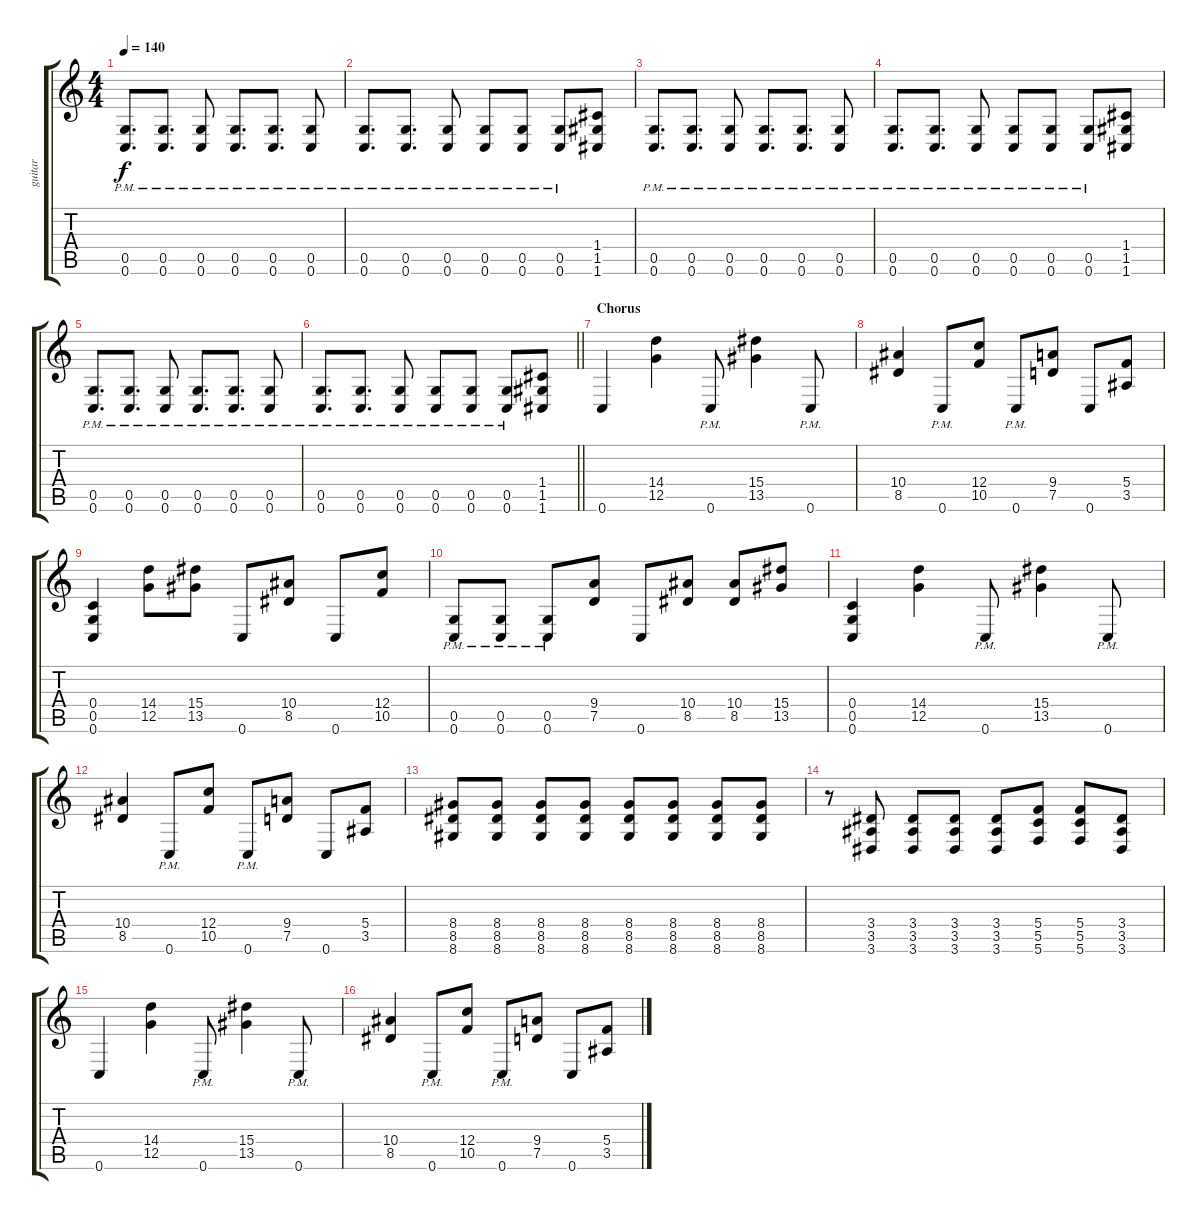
\track ("guitar" "guitar") {instrument distortionguitar}
\staff {score tabs}
\tuning (D4 A3 F3 C3 G2 C2) {hide}
\ts (4 4)
\tempo 140
\clef g2
\ks c
(0.5{pm} 0.6{pm}).8{d dy f} (0.5{pm} 0.6{pm}).8{d} (0.5{pm} 0.6{pm}).8 (0.5{pm} 0.6{pm}).8{d} (0.5{pm} 0.6{pm}).8{d} (0.5{pm} 0.6{pm}).8 |
(0.5{pm} 0.6{pm}).8{d} (0.5{pm} 0.6{pm}).8{d} (0.5{pm} 0.6{pm}).8 (0.5{pm} 0.6{pm}).8 (0.5{pm} 0.6{pm}).8 (0.5{pm} 0.6{pm}).8 (1.4 1.5 1.6).8 |
(0.5{pm} 0.6{pm}).8{d} (0.5{pm} 0.6{pm}).8{d} (0.5{pm} 0.6{pm}).8 (0.5{pm} 0.6{pm}).8{d} (0.5{pm} 0.6{pm}).8{d} (0.5{pm} 0.6{pm}).8 |
(0.5{pm} 0.6{pm}).8{d} (0.5{pm} 0.6{pm}).8{d} (0.5{pm} 0.6{pm}).8 (0.5{pm} 0.6{pm}).8 (0.5{pm} 0.6{pm}).8 (0.5{pm} 0.6{pm}).8 (1.4 1.5 1.6).8 |
(0.5{pm} 0.6{pm}).8{d} (0.5{pm} 0.6{pm}).8{d} (0.5{pm} 0.6{pm}).8 (0.5{pm} 0.6{pm}).8{d} (0.5{pm} 0.6{pm}).8{d} (0.5{pm} 0.6{pm}).8 |
\barLineRight lightlight
(0.5{pm} 0.6{pm}).8{d} (0.5{pm} 0.6{pm}).8{d} (0.5{pm} 0.6{pm}).8 (0.5{pm} 0.6{pm}).8 (0.5{pm} 0.6{pm}).8 (0.5{pm} 0.6{pm}).8 (1.4 1.5 1.6).8 |
\section ("" "Chorus")
0.6.4 (14.4 12.5).4 0.6{pm}.8 (15.4 13.5).4 0.6{pm}.8 |
(10.4 8.5).4 0.6{pm}.8 (12.4 10.5).8 0.6{pm}.8 (9.4 7.5).8 0.6.8 (5.4 3.5).8 |
(0.4 0.5 0.6).4 (14.4 12.5).8 (15.4 13.5).8 0.6.8 (10.4 8.5).8 0.6.8 (12.4 10.5).8 |
(0.5{pm} 0.6{pm}).8 (0.5{pm} 0.6{pm}).8 (0.5{pm} 0.6{pm}).8 (9.4 7.5).8 0.6.8 (10.4 8.5).8 (10.4 8.5).8 (15.4 13.5).8 |
(0.4 0.5 0.6).4 (14.4 12.5).4 0.6{pm}.8 (15.4 13.5).4 0.6{pm}.8 |
(10.4 8.5).4 0.6{pm}.8 (12.4 10.5).8 0.6{pm}.8 (9.4 7.5).8 0.6.8 (5.4 3.5).8 |
(8.4 8.5 8.6).8 (8.4 8.5 8.6).8 (8.4 8.5 8.6).8 (8.4 8.5 8.6).8 (8.4 8.5 8.6).8 (8.4 8.5 8.6).8 (8.4 8.5 8.6).8 (8.4 8.5 8.6).8 |
r.8 (3.4 3.5 3.6).8 (3.4 3.5 3.6).8 (3.4 3.5 3.6).8 (3.4 3.5 3.6).8 (5.4 5.5 5.6).8 (5.4 5.5 5.6).8 (3.4 3.5 3.6).8 |
0.6.4 (14.4 12.5).4 0.6{pm}.8 (15.4 13.5).4 0.6{pm}.8 |
(10.4 8.5).4 0.6{pm}.8 (12.4 10.5).8 0.6{pm}.8 (9.4 7.5).8 0.6.8 (5.4 3.5).8
